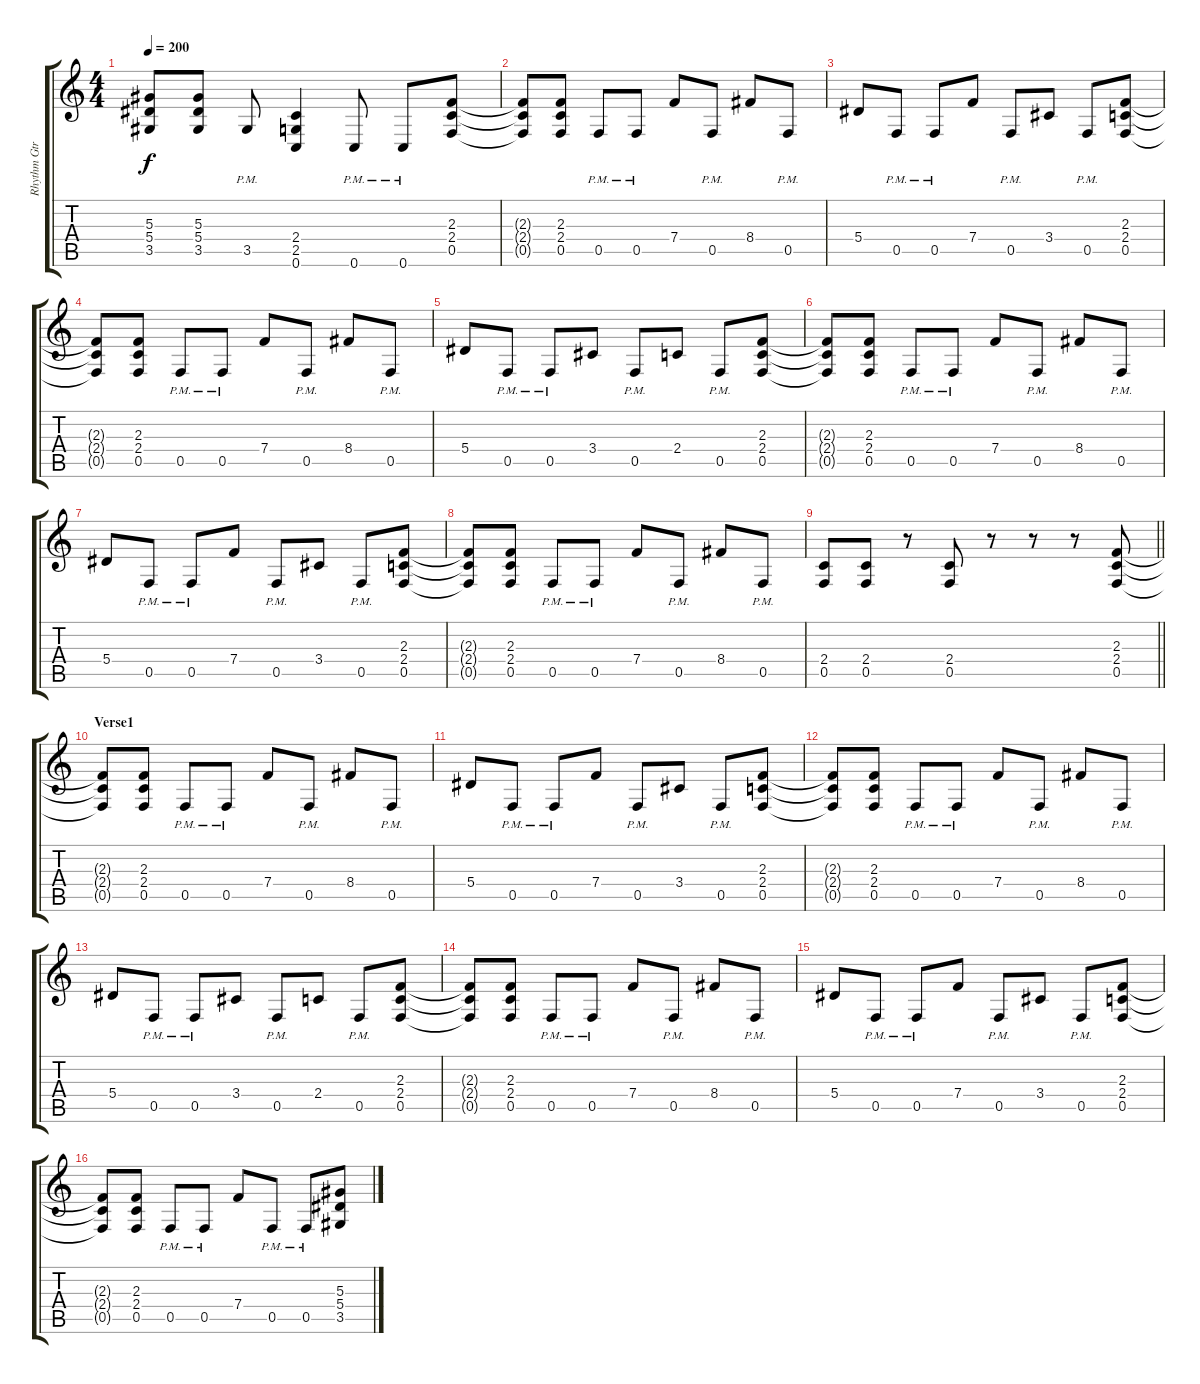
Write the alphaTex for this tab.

\track ("Rhythm Gtr" "Rhythm Gtr") {instrument distortionguitar}
\staff {score tabs}
\tuning (C4 G3 Eb3 Bb2 F2 C2) {hide}
\ts (4 4)
\tempo 200
\clef g2
\ks c
(5.3{t} 5.4{t} 3.5{t}).8{dy f} (5.3 5.4 3.5).8 3.5{pm}.8 (2.4 2.5 0.6).4 0.6{pm}.8 0.6{pm}.8 (2.3 2.4 0.5).8 |
(2.3{t} 2.4{t} 0.5{t}).8 (2.3 2.4 0.5).8 0.5{pm}.8 0.5{pm}.8 7.4.8 0.5{pm}.8 8.4.8 0.5{pm}.8 |
5.4.8 0.5{pm}.8 0.5{pm}.8 7.4.8 0.5{pm}.8 3.4.8 0.5{pm}.8 (2.3 2.4 0.5).8 |
(2.3{t} 2.4{t} 0.5{t}).8 (2.3 2.4 0.5).8 0.5{pm}.8 0.5{pm}.8 7.4.8 0.5{pm}.8 8.4.8 0.5{pm}.8 |
5.4.8 0.5{pm}.8 0.5{pm}.8 3.4.8 0.5{pm}.8 2.4.8 0.5{pm}.8 (2.3 2.4 0.5).8 |
(2.3{t} 2.4{t} 0.5{t}).8 (2.3 2.4 0.5).8 0.5{pm}.8 0.5{pm}.8 7.4.8 0.5{pm}.8 8.4.8 0.5{pm}.8 |
5.4.8 0.5{pm}.8 0.5{pm}.8 7.4.8 0.5{pm}.8 3.4.8 0.5{pm}.8 (2.3 2.4 0.5).8 |
(2.3{t} 2.4{t} 0.5{t}).8 (2.3 2.4 0.5).8 0.5{pm}.8 0.5{pm}.8 7.4.8 0.5{pm}.8 8.4.8 0.5{pm}.8 |
\barLineRight lightlight
(2.4 0.5).8 (2.4 0.5).8 r.8 (2.4 0.5).8 r.8 r.8 r.8 (2.3 2.4 0.5).8 |
\section ("" "Verse1")
(2.3{t} 2.4{t} 0.5{t}).8 (2.3 2.4 0.5).8 0.5{pm}.8 0.5{pm}.8 7.4.8 0.5{pm}.8 8.4.8 0.5{pm}.8 |
5.4.8 0.5{pm}.8 0.5{pm}.8 7.4.8 0.5{pm}.8 3.4.8 0.5{pm}.8 (2.3 2.4 0.5).8 |
(2.3{t} 2.4{t} 0.5{t}).8 (2.3 2.4 0.5).8 0.5{pm}.8 0.5{pm}.8 7.4.8 0.5{pm}.8 8.4.8 0.5{pm}.8 |
5.4.8 0.5{pm}.8 0.5{pm}.8 3.4.8 0.5{pm}.8 2.4.8 0.5{pm}.8 (2.3 2.4 0.5).8 |
(2.3{t} 2.4{t} 0.5{t}).8 (2.3 2.4 0.5).8 0.5{pm}.8 0.5{pm}.8 7.4.8 0.5{pm}.8 8.4.8 0.5{pm}.8 |
5.4.8 0.5{pm}.8 0.5{pm}.8 7.4.8 0.5{pm}.8 3.4.8 0.5{pm}.8 (2.3 2.4 0.5).8 |
(2.3{t} 2.4{t} 0.5{t}).8 (2.3 2.4 0.5).8 0.5{pm}.8 0.5{pm}.8 7.4.8 0.5{pm}.8 0.5{pm}.8 (5.3 5.4 3.5).8
